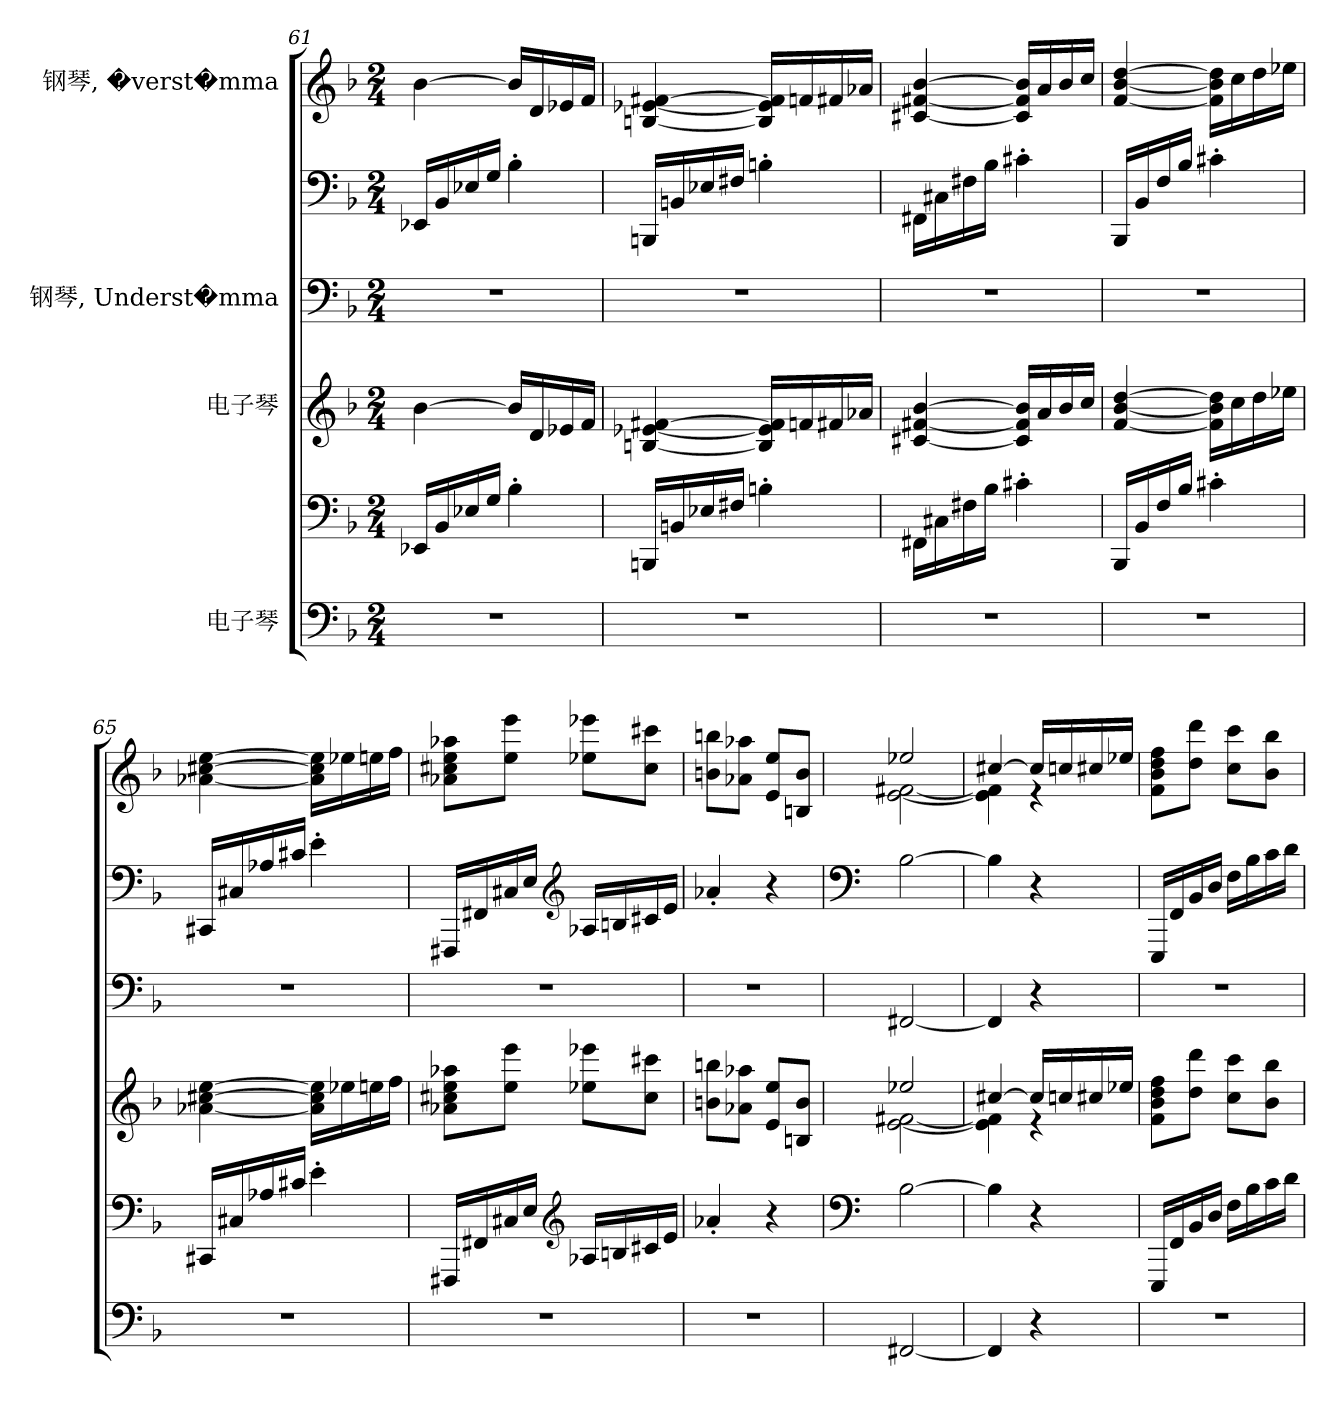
**kern	**kern	**kern	**kern	**kern	**kern
*part4	*part4	*part3	*part2	*part2	*part1
*staff6	*staff5	*staff4	*staff3	*staff2	*staff1
*I"电子琴	*	*I"电子琴	*I"钢琴, Underst�mma	*	*I"钢琴, �verst�mma
*clefF4	*clefF4	*clefG2	*clefF4	*clefF4	*clefG2
*k[b-]	*k[b-]	*k[b-]	*k[b-]	*k[b-]	*k[b-]
*M2/4	*M2/4	*M2/4	*M2/4	*M2/4	*M2/4
=61	=61	=61	=61	=61	=61
2r	16EE-X/LL	[4b-\	2r	16EE-X/LL	[4b-\
.	16BB-/	.	.	16BB-/	.
.	16E-X/	.	.	16E-X/	.
.	16G/JJ	.	.	16G/JJ	.
.	4B-'\	16b-/LL]	.	4B-'\	16b-/LL]
.	.	16d/	.	.	16d/
.	.	16e-X/	.	.	16e-X/
.	.	16f/JJ	.	.	16f/JJ
!!LO:PB:g=z
=62	=62	=62	=62	=62	=62
2r	16BBBn/LL	[4Bn/ [4e-X/ [4f#X/	2r	16BBBn/LL	[4Bn/ [4e-X/ [4f#X/
.	16BBn/	.	.	16BBn/	.
.	16E-X/	.	.	16E-X/	.
.	16F#X/JJ	.	.	16F#X/JJ	.
.	4Bn'\	16B/] 16e-/] 16f#/]LL	.	4Bn'\	16B/] 16e-/] 16f#/]LL
.	.	16fn/	.	.	16fn/
.	.	16f#X/	.	.	16f#X/
.	.	16a-X/JJ	.	.	16a-X/JJ
=63	=63	=63	=63	=63	=63
2r	16FF#X\LL	[4c#X/ [4f#X/ [4b-/	2r	16FF#X\LL	[4c#X/ [4f#X/ [4b-/
.	16C#X\	.	.	16C#X\	.
.	16F#X\	.	.	16F#X\	.
.	16B-\JJ	.	.	16B-\JJ	.
.	4c#X'\	16c#/] 16f#/] 16b-/]LL	.	4c#X'\	16c#/] 16f#/] 16b-/]LL
.	.	16a/	.	.	16a/
.	.	16b-/	.	.	16b-/
.	.	16cc/JJ	.	.	16cc/JJ
=64	=64	=64	=64	=64	=64
2r	16BBB-/LL	[4f/ [4b-/ [4dd/	2r	16BBB-/LL	[4f/ [4b-/ [4dd/
.	16BB-/	.	.	16BB-/	.
.	16F/	.	.	16F/	.
.	16B-/JJ	.	.	16B-/JJ	.
.	4c#X'\	16f\] 16b-\] 16dd\]LL	.	4c#X'\	16f\] 16b-\] 16dd\]LL
.	.	16cc\	.	.	16cc\
.	.	16dd\	.	.	16dd\
.	.	16ee-X\JJ	.	.	16ee-X\JJ
!!LO:LB:g=z
=65	=65	=65	=65	=65	=65
2r	16CC#X/LL	[4a-X\ [4cc#X\ [4ee\	2r	16CC#X/LL	[4a-X\ [4cc#X\ [4ee\
.	16C#X/	.	.	16C#X/	.
.	16A-X/	.	.	16A-X/	.
.	16c#X/JJ	.	.	16c#X/JJ	.
.	4e'\	16a-\] 16cc#\] 16ee\]LL	.	4e'\	16a-\] 16cc#\] 16ee\]LL
.	.	16ee-X\	.	.	16ee-X\
.	.	16een\	.	.	16een\
.	.	16ff\JJ	.	.	16ff\JJ
=66	=66	=66	=66	=66	=66
2r	16FFF#X/LL	8a-X\ 8cc#X\ 8ee\ 8aa-X\L	2r	16FFF#X/LL	8a-X\ 8cc#X\ 8ee\ 8aa-X\L
.	16FF#X/	.	.	16FF#X/	.
.	16C#X/	8ee\ 8eee\J	.	16C#X/	8ee\ 8eee\J
.	16E/JJ	.	.	16E/JJ	.
*	*clefG2	*	*	*clefG2	*
.	16A-X/LL	8ee-X\ 8eee-X\L	.	16A-X/LL	8ee-X\ 8eee-X\L
.	16Bn/	.	.	16Bn/	.
.	16c#X/	8cc#\ 8ccc#X\J	.	16c#X/	8cc#\ 8ccc#X\J
.	16e/JJ	.	.	16e/JJ	.
=67	=67	=67	=67	=67	=67
2r	4a-X'/	8bn\ 8bbn\L	2r	4a-X'/	8bn\ 8bbn\L
.	.	8a-X\ 8aa-X\J	.	.	8a-X\ 8aa-X\J
.	4r	8e/ 8ee/L	.	4r	8e/ 8ee/L
.	.	8Bn/ 8b/J	.	.	8Bn/ 8b/J
=68	=68	=68	=68	=68	=68
*	*clefF4	*	*	*clefF4	*
*	*	*^	*	*	*^
[2FF#X/	[2B-\	2ee-X/	[2e\ [2f#X\	[2FF#X/	[2B-\	2ee-X/	[2e\ [2f#X\
!!LO:PB:g=z	!!
=69	=69	=69	=69	=69	=69	=69	=69
4FF#/]	4B-\]	[4cc#X/	4e\] 4f#\]	4FF#/]	4B-\]	[4cc#X/	4e\] 4f#\]
4r	4r	16cc#/LL]	4r	4r	4r	16cc#/LL]	4r
.	.	16ccn/	.	.	.	16ccn/	.
.	.	16cc#X/	.	.	.	16cc#X/	.
.	.	16ee-X/JJ	.	.	.	16ee-X/JJ	.
*	*	*v	*v	*	*	*v	*v
=70	=70	=70	=70	=70	=70
2r	16EEE/LL	8f\ 8b-\ 8dd\ 8ff\L	2r	16EEE/LL	8f\ 8b-\ 8dd\ 8ff\L
.	16FF/	.	.	16FF/	.
.	16BB-/	8dd\ 8ddd\J	.	16BB-/	8dd\ 8ddd\J
.	16D/JJ	.	.	16D/JJ	.
.	16F\LL	8cc\ 8ccc\L	.	16F\LL	8cc\ 8ccc\L
.	16B-\	.	.	16B-\	.
.	16c\	8b-\ 8bb-\J	.	16c\	8b-\ 8bb-\J
.	16d\JJ	.	.	16d\JJ	.
=	=	=	=	=	=
*-	*-	*-	*-	*-	*-
